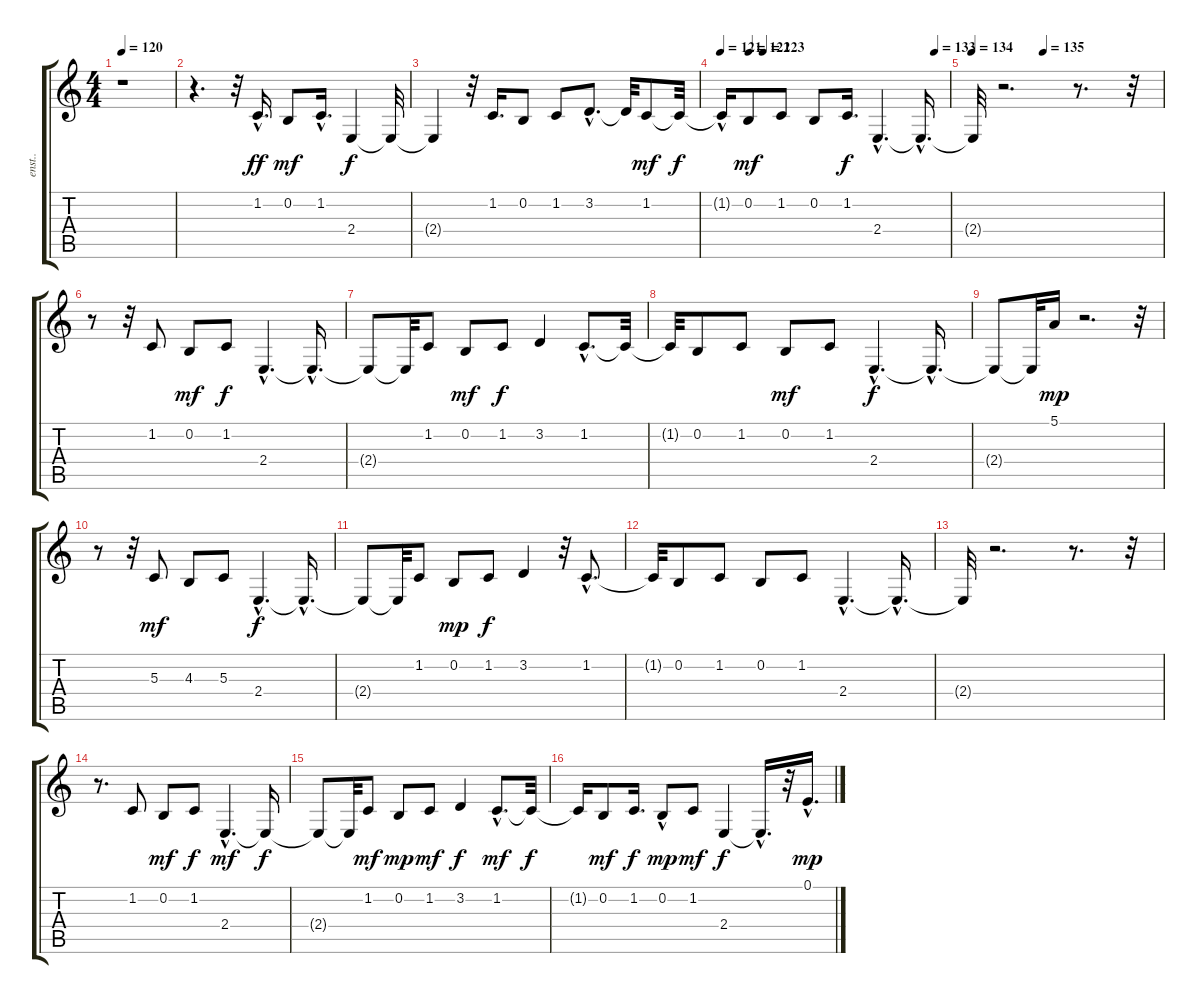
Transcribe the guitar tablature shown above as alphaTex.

\track ("enst.." "enst..") {instrument lead5charang}
\staff {score tabs}
\tuning (E4 B3 G3 D3 A2 E2) {hide}
\ts (4 4)
\tempo 120
\clef g2
\ks c
r.1{dy ff instrument lead5charang} |
r.4{d} r.32 1.2{hac}.16{d} 0.2.8{dy mf} 1.2{hac}.16{d} 2.4.4{dy f} 2.4{t}.32 |
2.4{t}.4 r.32 1.2.16{d} 0.2.8 1.2.8 3.2{hac}.8{d} 3.2{t}.32 1.2.8{dy mf} 1.2{t}.32{dy f} |
\tempo 121
\tempo (122 0.125)
\tempo (123 0.1875)
\tempo (133 0.9375)
1.2{hac t}.16 0.2.8{dy mf} 1.2.8 0.2.8 1.2.16{d dy f} 2.4{hac}.4{d} 2.4{hac t}.16{d} |
\tempo 134
\tempo (135 0.375)
2.4{t}.32 r.2{d} r.8{d} r.32 |
r.8 r.32 1.2.8 0.2.8{dy mf} 1.2.8{dy f} 2.4{hac}.4{d} 2.4{hac t}.16{d} |
2.4{t}.8 2.4{t}.32 1.2.8 0.2.8{dy mf} 1.2.8{dy f} 3.2.4 1.2{hac}.8{d} 1.2{t}.32 |
1.2{t}.32 0.2.8 1.2.8 0.2.8{dy mf} 1.2.8 2.4{hac}.4{d dy f} 2.4{hac t}.16{d} |
2.4{t}.8 2.4{t}.32 5.1.16{dy mp} r.2{d} r.32 |
r.8 r.32 5.3.8{dy mf instrument lead5charang} 4.3.8 5.3.8 2.4{hac}.4{d dy f} 2.4{hac t}.16{d} |
2.4{t}.8 2.4{t}.32 1.2.8 0.2.8{dy mp} 1.2.8{dy f} 3.2.4 r.32 1.2{hac}.8{d} |
1.2{t}.32 0.2.8 1.2.8 0.2.8 1.2.8 2.4{hac}.4{d} 2.4{hac t}.16{d} |
2.4{t}.32 r.2{d} r.8{d} r.32 |
r.8{d} 1.2.8 0.2.8{dy mf} 1.2.8{dy f} 2.4{hac}.4{d dy mf} 2.4{t}.16{dy f} |
2.4{t}.8 2.4{t}.32 1.2.8{dy mf} 0.2.8{dy mp} 1.2.8{dy mf} 3.2.4{dy f} 1.2{hac}.8{d dy mf} 1.2{t}.32{dy f} |
1.2{t}.16 0.2.8{dy mf} 1.2.16{d dy f} 0.2{hac}.8{dy mp} 1.2.8{dy mf} 2.4.4{dy f} 2.4{hac t}.16{d} r.32 0.1{hac}.16{d dy mp}
